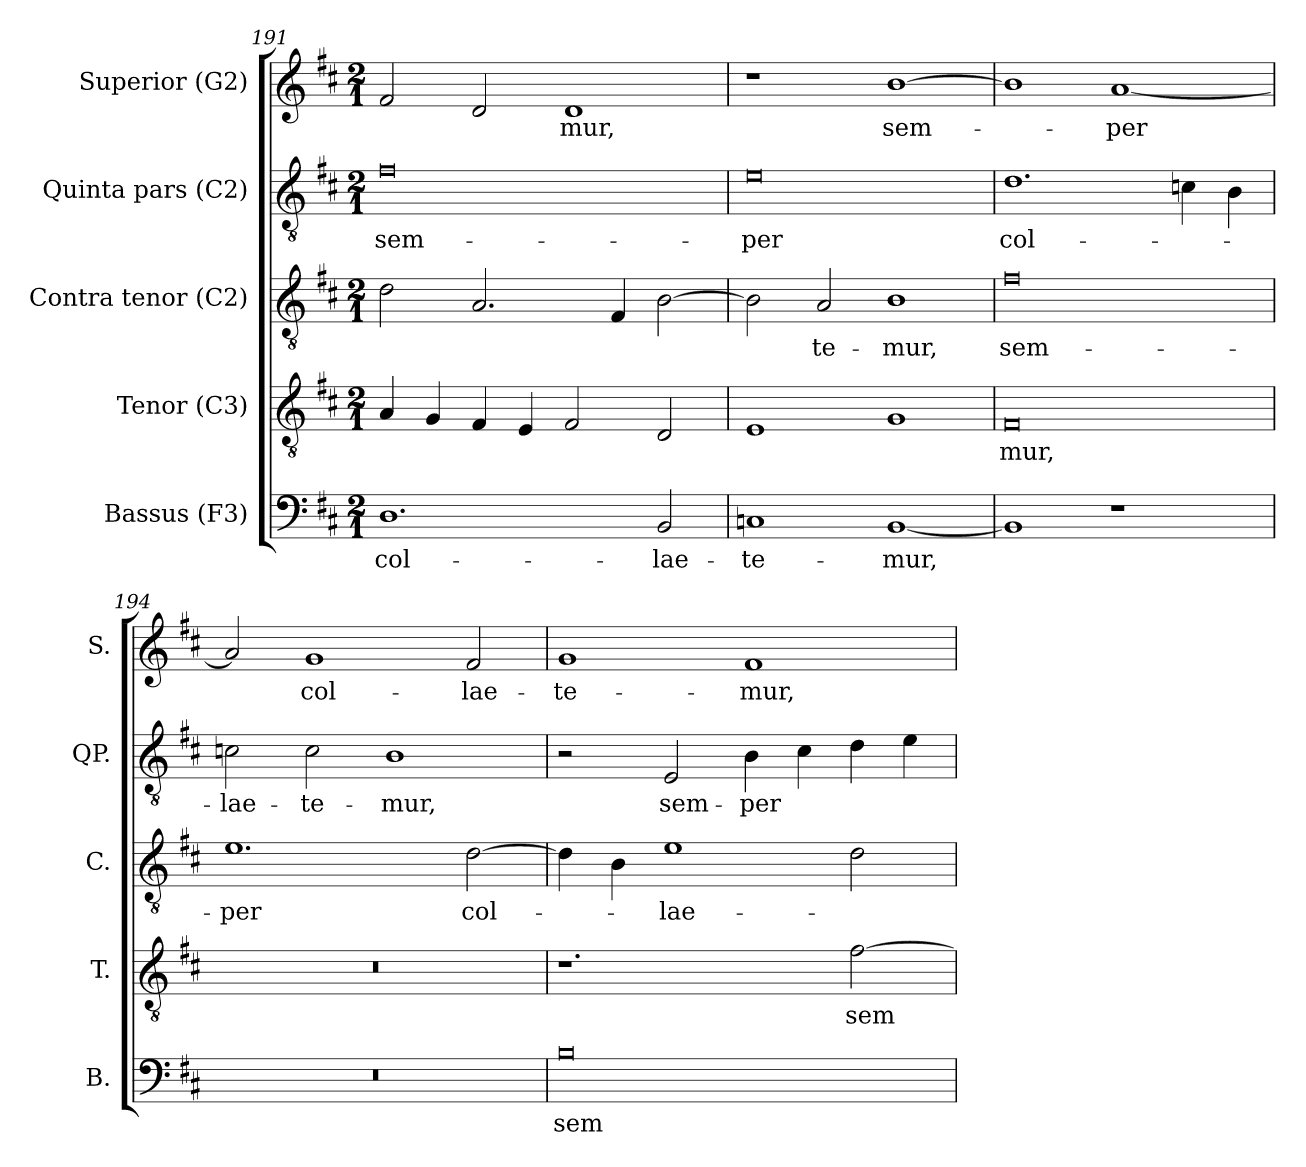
**kern	**text	**kern	**text	**kern	**text	**kern	**text	**kern	**text
*part5	*part5	*part4	*part4	*part3	*part3	*part2	*part2	*part1	*part1
*staff5	*staff5	*staff4	*staff4	*staff3	*staff3	*staff2	*staff2	*staff1	*staff1
*I"Bassus (F3)	*	*I"Tenor (C3)	*	*I"Contra tenor (C2)	*	*I"Quinta pars (C2)	*	*I"Superior (G2)	*
*I'B.	*	*I'T.	*	*I'C.	*	*I'QP.	*	*I'S.	*
*clefF4	*	*clefGv2	*	*clefGv2	*	*clefGv2	*	*clefG2	*
*	*	*ITrd7c12	*	*ITrd7c12	*	*ITrd7c12	*	*	*
*k[f#c#]	*	*k[f#c#]	*	*k[f#c#]	*	*k[f#c#]	*	*k[f#c#]	*
*D:	*	*D:	*	*D:	*	*D:	*	*D:	*
*M2/1	*	*M2/1	*	*M2/1	*	*M2/1	*	*M2/1	*
=191	=191	=191	=191	=191	=191	=191	=191	=191	=191
!	!LO:LY:b:color=#000000	!	!	!	!	!	!	!	!
!	!	!	!	!	!	!	!LO:LY:b:color=#000000	!	!
1.Di	col-	4AAi/	.	2Di\	.	0F#i	sem-	2f#i/	.
.	.	4GGi/	.	.	.	.	.	.	.
.	.	4FF#i/	.	2.AAi/	.	.	.	2di/	.
.	.	4EEi/	.	.	.	.	.	.	.
!	!	!	!	!	!	!	!	!	!LO:LY:b:color=#000000
.	.	2FF#i/	.	.	.	.	.	1di	-mur,
.	.	.	.	4FF#i/	.	.	.	.	.
!	!LO:LY:b:color=#000000	!	!	!	!	!	!	!	!
2BBi/	-lae-	2DDi/	.	[2BBi\	.	.	.	.	.
!!LO:PB:g=z
=192	=192	=192	=192	=192	=192	=192	=192	=192	=192
!	!LO:LY:b:color=#000000	!	!	!	!	!	!	!	!
!	!	!	!	!	!	!	!LO:LY:b:color=#000000	!	!
1Ci	-te-	1EEi	.	2BBi\]	.	0Ei	-per	1r	.
!	!	!	!	!	!LO:LY:b:color=#000000	!	!	!	!
.	.	.	.	2AAi/	-te-	.	.	.	.
!	!LO:LY:b:color=#000000	!	!	!	!	!	!	!	!
!	!	!	!	!	!LO:LY:b:color=#000000	!	!	!	!
!	!	!	!	!	!	!	!	!	!LO:LY:b:color=#000000
[1BBi	-mur,	1GGi	.	1BBi	-mur,	.	.	[1bi	sem-
=193	=193	=193	=193	=193	=193	=193	=193	=193	=193
!	!	!	!LO:LY:b:color=#000000	!	!	!	!	!	!
!	!	!	!	!	!LO:LY:b:color=#000000	!	!	!	!
!	!	!	!	!	!	!	!LO:LY:b:color=#000000	!	!
1BBi]	.	0FF#i	-mur,	0F#i	sem-	1.Di	col-	1bi]	.
!	!	!	!	!	!	!	!	!	!LO:LY:b:color=#000000
1r	.	.	.	.	.	.	.	[1ai	-per
.	.	.	.	.	.	4Ci\	.	.	.
.	.	.	.	.	.	4BBi\	.	.	.
=194	=194	=194	=194	=194	=194	=194	=194	=194	=194
!LO:N:vis=1	!	!LO:N:vis=1	!	!	!	!	!	!	!
!	!	!	!	!	!LO:LY:b:color=#000000	!	!	!	!
!	!	!	!	!	!	!	!LO:LY:b:color=#000000	!	!
0r	.	0r	.	1.Ei	-per	2Ci\	-lae-	2ai/]	.
!	!	!	!	!	!	!	!LO:LY:b:color=#000000	!	!
!	!	!	!	!	!	!	!	!	!LO:LY:b:color=#000000
.	.	.	.	.	.	2Ci\	-te-	1gi	col-
!	!	!	!	!	!	!	!LO:LY:b:color=#000000	!	!
.	.	.	.	.	.	1BBi	-mur,	.	.
!	!	!	!	!	!LO:LY:b:color=#000000	!	!	!	!
!	!	!	!	!	!	!	!	!	!LO:LY:b:color=#000000
.	.	.	.	[2Di\	col-	.	.	2f#i/	-lae-
=195	=195	=195	=195	=195	=195	=195	=195	=195	=195
!	!LO:LY:b:color=#000000	!	!	!	!	!	!	!	!
!	!	!	!	!	!	!	!	!	!LO:LY:b:color=#000000
0Bi	sem-	1.r	.	4Di\]	.	2r	.	1gi	-te-
.	.	.	.	4BBi\	.	.	.	.	.
!	!	!	!	!	!LO:LY:b:color=#000000	!	!	!	!
!	!	!	!	!	!	!	!LO:LY:b:color=#000000	!	!
.	.	.	.	1Ei	-lae-	2EEi/	sem-	.	.
!	!	!	!	!	!	!	!LO:LY:b:color=#000000	!	!
!	!	!	!	!	!	!	!	!	!LO:LY:b:color=#000000
.	.	.	.	.	.	4BBi\	-per	1f#i	-mur,
.	.	.	.	.	.	4C#i\	.	.	.
!	!	!	!LO:LY:b:color=#000000	!	!	!	!	!	!
.	.	[2F#i\	sem-	2Di\	.	4Di\	.	.	.
.	.	.	.	.	.	4Ei\	.	.	.
=	=	=	=	=	=	=	=	=	=
*-	*-	*-	*-	*-	*-	*-	*-	*-	*-
